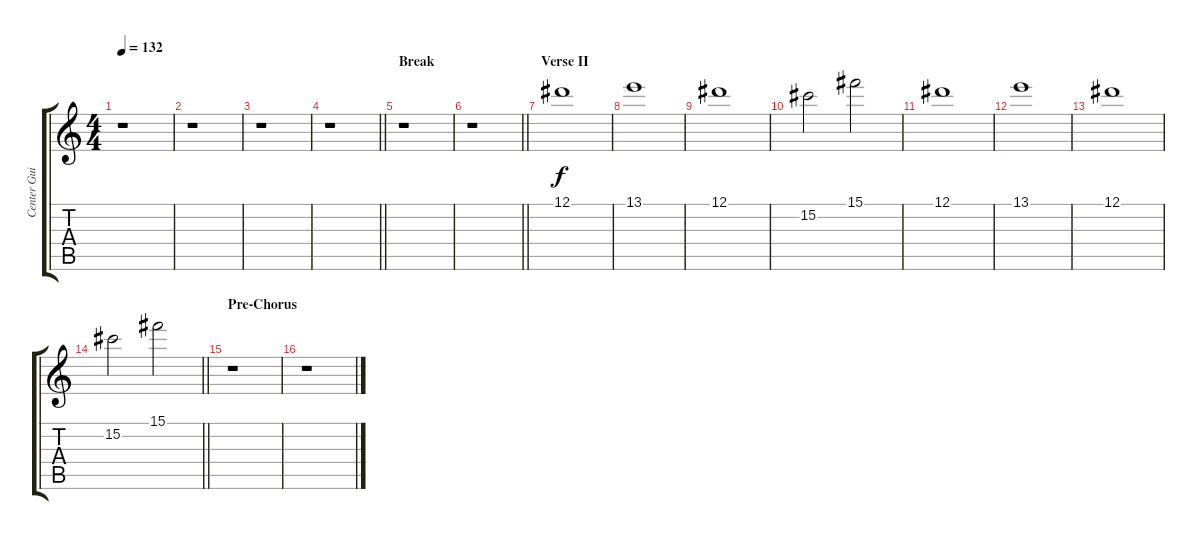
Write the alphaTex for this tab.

\track ("Center Guitar" "Center Gui") {instrument distortionguitar}
\staff {score tabs}
\tuning (Eb4 Bb3 Gb3 Db3 Ab2 Eb2) {hide}
\ts (4 4)
\tempo 132
\clef g2
\ks c
r.1{dy f} |
r.1 |
r.1 |
\barLineRight lightlight
r.1 |
\section ("" "Break")
r.1 |
\barLineRight lightlight
r.1 |
\section ("" "Verse II")
12.1.1 |
13.1.1 |
12.1.1 |
15.2.2 15.1.2 |
12.1.1 |
13.1.1 |
12.1.1 |
\barLineRight lightlight
15.2.2 15.1.2 |
\section ("" "Pre-Chorus")
r.1 |
r.1
